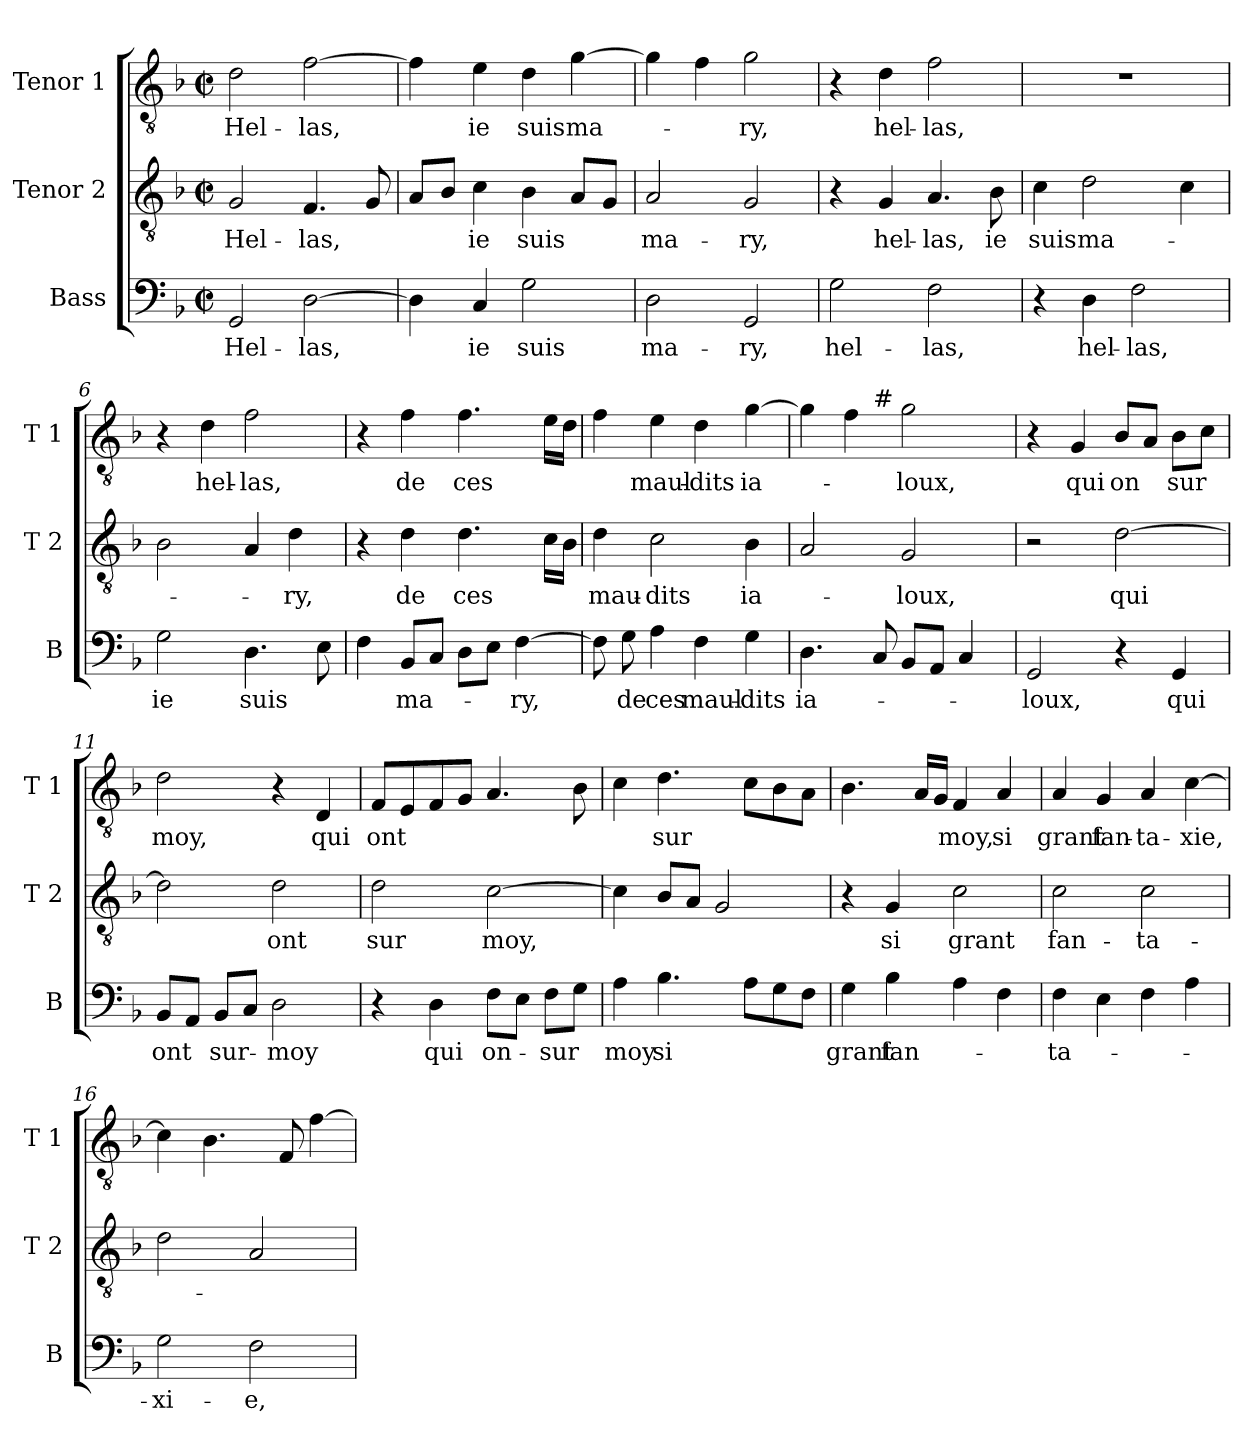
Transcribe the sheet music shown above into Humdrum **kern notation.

**kern	**text	**kern	**text	**kern	**text
*part3	*part3	*part2	*part2	*part1	*part1
*staff3	*staff3	*staff2	*staff2	*staff1	*staff1
*I"Bass	*	*I"Tenor 2	*	*I"Tenor 1	*
*I'B	*	*I'T 2	*	*I'T 1	*
*clefF4	*	*clefGv2	*	*clefGv2	*
*k[b-]	*	*k[b-]	*	*k[b-]	*
*F:	*	*F:	*	*F:	*
*M2/2	*	*M2/2	*	*M2/2	*
*met(c|)	*	*met(c|)	*	*met(c|)	*
=1	=1	=1	=1	=1	=1
!	!LO:LY:b	!	!LO:LY:b	!	!LO:LY:b
2GG/	Hel-	2G/	Hel-	2d\	Hel-
!	!LO:LY:b	!	!LO:LY:b	!	!LO:LY:b
[2D\	-las,	4.F/	-las,	[2f\	-las,
.	.	8G/	.	.	.
=2	=2	=2	=2	=2	=2
4D\]	.	8A/L	.	4f\]	.
.	.	8B-/J	.	.	.
!	!LO:LY:b	!	!LO:LY:b	!	!LO:LY:b
4C/	ie	4c\	ie	4e\	ie
!	!LO:LY:b	!	!LO:LY:b	!	!LO:LY:b
2G\	suis	4B-\	suis	4d\	suis
!	!	!	!	!	!LO:LY:b
.	.	8A/L	.	[4g\	ma-
.	.	8G/J	.	.	.
=3	=3	=3	=3	=3	=3
!	!LO:LY:b	!	!LO:LY:b	!	!
2D\	ma-	2A/	ma-	4g\]	.
.	.	.	.	4f\	.
!	!LO:LY:b	!	!LO:LY:b	!	!LO:LY:b
2GG/	-ry,	2G/	-ry,	2g\	-ry,
=4	=4	=4	=4	=4	=4
!	!LO:LY:b	!	!	!	!
2G\	hel-	4r	.	4r	.
!	!	!	!LO:LY:b	!	!LO:LY:b
.	.	4G/	hel-	4d\	hel-
!	!LO:LY:b	!	!LO:LY:b	!	!LO:LY:b
2F\	-las,	4.A/	-las,	2f\	-las,
!	!	!	!LO:LY:b	!	!
.	.	8B-\	ie	.	.
=5	=5	=5	=5	=5	=5
!	!	!	!LO:LY:b	!	!
4r	.	4c\	suis	1r	.
!	!LO:LY:b	!	!LO:LY:b	!	!
4D\	hel-	2d\	ma-	.	.
!	!LO:LY:b	!	!	!	!
2F\	-las,	.	.	.	.
.	.	4c\	.	.	.
!!LO:LB:g=z
=6	=6	=6	=6	=6	=6
!	!LO:LY:b	!	!	!	!
2G\	ie	2B-\	.	4r	.
!	!	!	!	!	!LO:LY:b
.	.	.	.	4d\	hel-
!	!LO:LY:b	!	!	!	!LO:LY:b
4.D\	suis	4A/	.	2f\	-las,
!	!	!	!LO:LY:b	!	!
.	.	4d\	-ry,	.	.
8E\	.	.	.	.	.
=7	=7	=7	=7	=7	=7
4F\	.	4r	.	4r	.
!	!LO:LY:b	!	!LO:LY:b	!	!LO:LY:b
8BB-/L	ma-	4d\	de	4f\	de
8C/J	.	.	.	.	.
!	!	!	!LO:LY:b	!	!LO:LY:b
8D\L	.	4.d\	ces	4.f\	ces
8E\J	.	.	.	.	.
!	!LO:LY:b	!	!	!	!
[4F\	-ry,	.	.	.	.
.	.	16c\LL	.	16e\LL	.
.	.	16B-\JJ	.	16d\JJ	.
=8	=8	=8	=8	=8	=8
!	!	!	!LO:LY:b	!	!
8F\]	.	4d\	mau-	4f\	.
!	!LO:LY:b	!	!	!	!
8G\	de	.	.	.	.
!	!LO:LY:b	!	!LO:LY:b	!	!LO:LY:b
4A\	ces	2c\	-dits	4e\	maul-
!	!LO:LY:b	!	!	!	!LO:LY:b
4F\	maul-	.	.	4d\	-dits
!	!LO:LY:b	!	!LO:LY:b	!	!LO:LY:b
4G\	-dits	4B-\	ia-	[4g\	ia-
=9	=9	=9	=9	=9	=9
!	!LO:LY:b	!	!	!	!
*	*	*	*	*^	*
4.D\	ia-	2A/	.	4g\]	4.ryy	.
.	.	.	.	4f\	.	.
!	!	!	!	!	!LO:TX:a:t=#	!
8C/	.	.	.	.	2ryy	.
!	!	!	!LO:LY:b	!	!	!LO:LY:b
8BB-/L	.	2G/	-loux,	2g\	.	-loux,
8AA/J	.	.	.	.	.	.
4C/	.	.	.	.	.	.
.	.	.	.	.	8ryy	.
=10	=10	=10	=10	=10	=10	=10
!	!LO:LY:b	!	!	!	!	!
*	*	*	*	*v	*v	*
2GG/	-loux,	2r	.	4r	.
!	!	!	!	!	!LO:LY:b
.	.	.	.	4G/	qui
!	!	!	!LO:LY:b	!	!LO:LY:b
4r	.	[2d\	qui	8B-/L	on
.	.	.	.	8A/J	.
!	!LO:LY:b	!	!	!	!LO:LY:b
4GG/	qui	.	.	8B-\L	sur
.	.	.	.	8c\J	.
!!LO:LB:g=z
=11	=11	=11	=11	=11	=11
!	!LO:LY:b	!	!	!	!LO:LY:b
8BB-/L	ont	2d\]	.	2d\	moy,
8AA/J	.	.	.	.	.
!	!LO:LY:b	!	!	!	!
8BB-/L	sur-	.	.	.	.
8C/J	.	.	.	.	.
!	!LO:LY:b	!	!LO:LY:b	!	!
2D\	-moy	2d\	ont	4r	.
!	!	!	!	!	!LO:LY:b
.	.	.	.	4D/	qui
=12	=12	=12	=12	=12	=12
!	!	!	!LO:LY:b	!	!LO:LY:b
4r	.	2d\	sur	8F/L	ont
.	.	.	.	8E/	.
!	!LO:LY:b	!	!	!	!
4D\	qui	.	.	8F/	.
.	.	.	.	8G/J	.
!	!LO:LY:b	!	!LO:LY:b	!	!
8F\L	on-	[2c\	moy,	4.A/	.
8E\J	.	.	.	.	.
!	!LO:LY:b	!	!	!	!
8F\L	-sur	.	.	.	.
8G\J	.	.	.	8B-\	.
=13	=13	=13	=13	=13	=13
!	!LO:LY:b	!	!	!	!
4A\	moy	4c\]	.	4c\	.
!	!LO:LY:b	!	!	!	!LO:LY:b
4.B-\	si	8B-/L	.	4.d\	sur
.	.	8A/J	.	.	.
.	.	2G/	.	.	.
8A\L	.	.	.	8c\L	.
8G\	.	.	.	8B-\	.
8F\J	.	.	.	8A\J	.
=14	=14	=14	=14	=14	=14
!	!LO:LY:b	!	!	!	!
4G\	grant	4r	.	4.B-\	.
!	!LO:LY:b	!	!LO:LY:b	!	!
4B-\	fan-	4G/	si	.	.
.	.	.	.	16A/LL	.
.	.	.	.	16G/JJ	.
!	!	!	!LO:LY:b	!	!LO:LY:b
4A\	.	2c\	grant	4F/	moy,
!	!	!	!	!	!LO:LY:b
4F\	.	.	.	4A/	si
=15	=15	=15	=15	=15	=15
!	!LO:LY:b	!	!LO:LY:b	!	!LO:LY:b
4F\	-ta-	2c\	fan-	4A/	grant
!	!	!	!	!	!LO:LY:b
4E\	.	.	.	4G/	fan-
!	!	!	!LO:LY:b	!	!LO:LY:b
4F\	.	2c\	-ta-	4A/	-ta-
!	!	!	!	!	!LO:LY:b
4A\	.	.	.	[4c\	-xie,
!!LO:PB:g=z
=16	=16	=16	=16	=16	=16
!	!LO:LY:b	!	!	!	!
2G\	-xi-	2d\	.	4c\]	.
.	.	.	.	4.B-\	.
!	!LO:LY:b	!	!	!	!
2F\	-e,	2A/	.	.	.
.	.	.	.	8F/	.
.	.	.	.	[4f\	.
=	=	=	=	=	=
*-	*-	*-	*-	*-	*-
